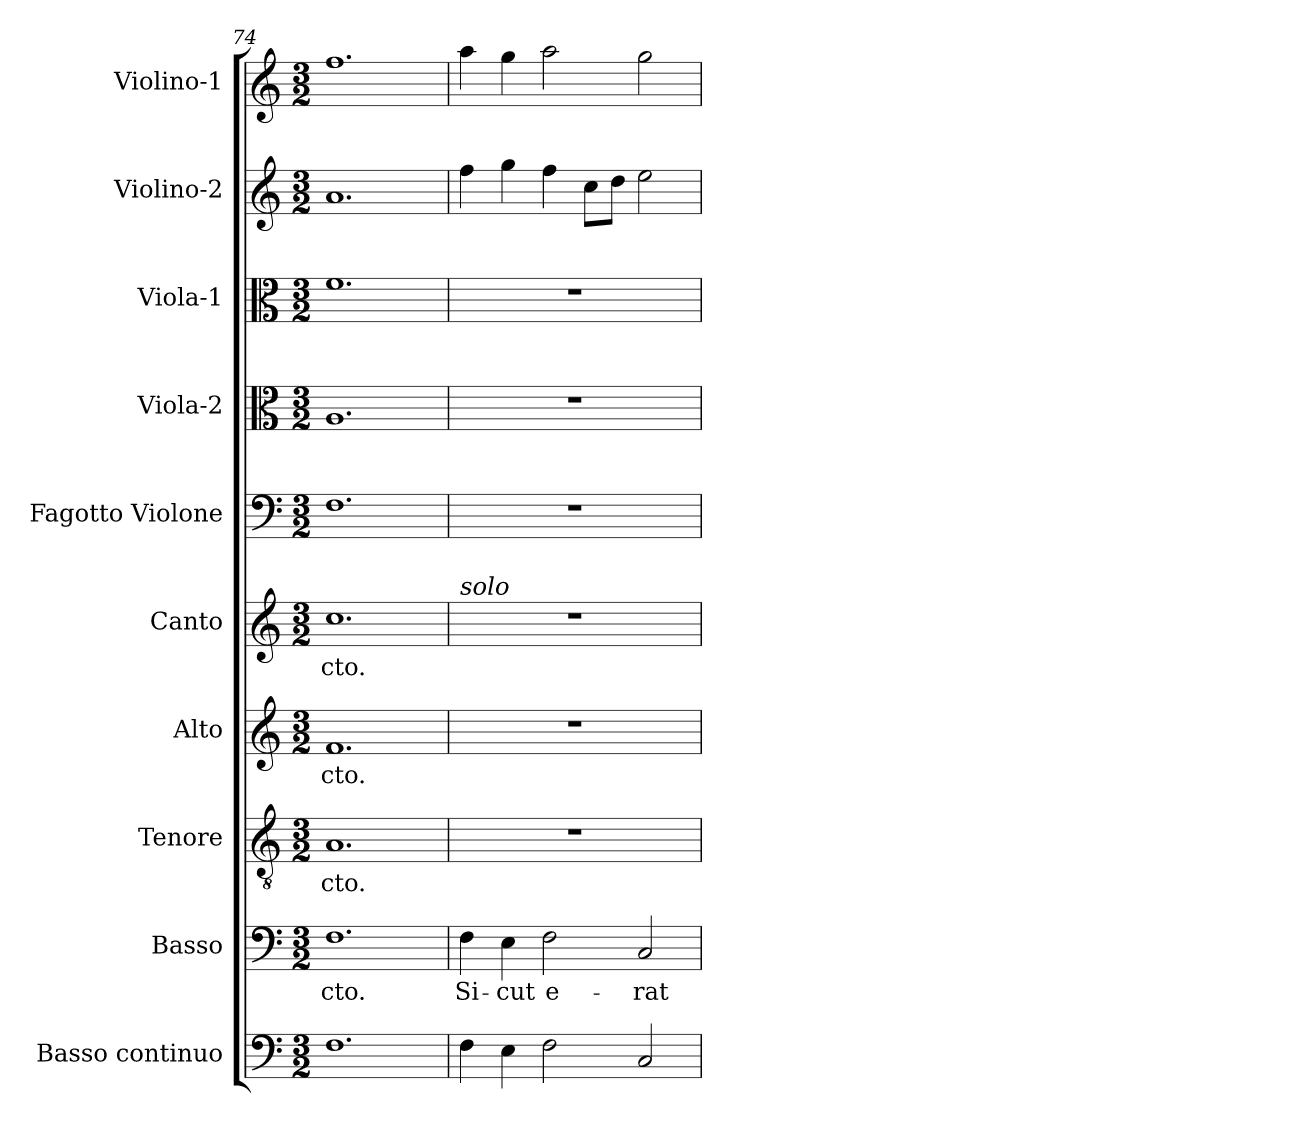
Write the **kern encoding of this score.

**kern	**kern	**text	**kern	**text	**kern	**text	**kern	**text	**kern	**kern	**kern	**kern	**kern
*part10	*part9	*part9	*part8	*part8	*part7	*part7	*part6	*part6	*part5	*part4	*part3	*part2	*part1
*staff10	*staff9	*staff9	*staff8	*staff8	*staff7	*staff7	*staff6	*staff6	*staff5	*staff4	*staff3	*staff2	*staff1
*I"Basso continuo	*I"Basso	*	*I"Tenore	*	*I"Alto	*	*I"Canto	*	*I"Fagotto Violone	*I"Viola-2	*I"Viola-1	*I"Violino-2	*I"Violino-1
*I'BC	*I'B	*	*I'T	*	*I'A	*	*I'C	*	*I'Fg	*I'Va2	*I'Va1	*I'Vi2	*I'Vi1
*clefF4	*clefF4	*	*clefGv2	*	*clefG2	*	*clefG2	*	*clefF4	*clefC3	*clefC3	*clefG2	*clefG2
*k[]	*k[]	*	*k[]	*	*k[]	*	*k[]	*	*k[]	*k[]	*k[]	*k[]	*k[]
*C:	*C:	*	*C:	*	*C:	*	*C:	*	*C:	*C:	*C:	*C:	*C:
*M3/2	*M3/2	*	*M3/2	*	*M3/2	*	*M3/2	*	*M3/2	*M3/2	*M3/2	*M3/2	*M3/2
=74	=74	=74	=74	=74	=74	=74	=74	=74	=74	=74	=74	=74	=74
!	!	!LO:LY:b	!	!	!	!	!	!	!	!	!	!	!
!	!	!	!	!LO:LY:b	!	!	!	!	!	!	!	!	!
!	!	!	!	!	!	!LO:LY:b	!	!	!	!	!	!	!
!	!	!	!	!	!	!	!	!LO:LY:b	!	!	!	!	!
1.F	1.F	-cto.	1.A	-cto.	1.f	-cto.	1.cc	-cto.	1.F	1.A	1.f	1.a	1.ff
=75	=75	=75	=75	=75	=75	=75	=75	=75	=75	=75	=75	=75	=75
!	!	!	!	!	!	!	!LO:TX:a:i:t=solo	!	!	!	!	!	!
!	!	!LO:LY:b	!	!	!	!	!	!	!	!	!	!	!
4F\	4F\	Si-	1.r	.	1.r	.	1.r	.	1.r	1.r	1.r	4ff\	4aa\
!	!	!LO:LY:b	!	!	!	!	!	!	!	!	!	!	!
4E\	4E\	-cut	.	.	.	.	.	.	.	.	.	4gg\	4gg\
!	!	!LO:LY:b	!	!	!	!	!	!	!	!	!	!	!
2F\	2F\	e-	.	.	.	.	.	.	.	.	.	4ff\	2aa\
.	.	.	.	.	.	.	.	.	.	.	.	8cc\L	.
.	.	.	.	.	.	.	.	.	.	.	.	8dd\J	.
!	!	!LO:LY:b	!	!	!	!	!	!	!	!	!	!	!
2C/	2C/	-rat	.	.	.	.	.	.	.	.	.	2ee\	2gg\
=	=	=	=	=	=	=	=	=	=	=	=	=	=
*-	*-	*-	*-	*-	*-	*-	*-	*-	*-	*-	*-	*-	*-
